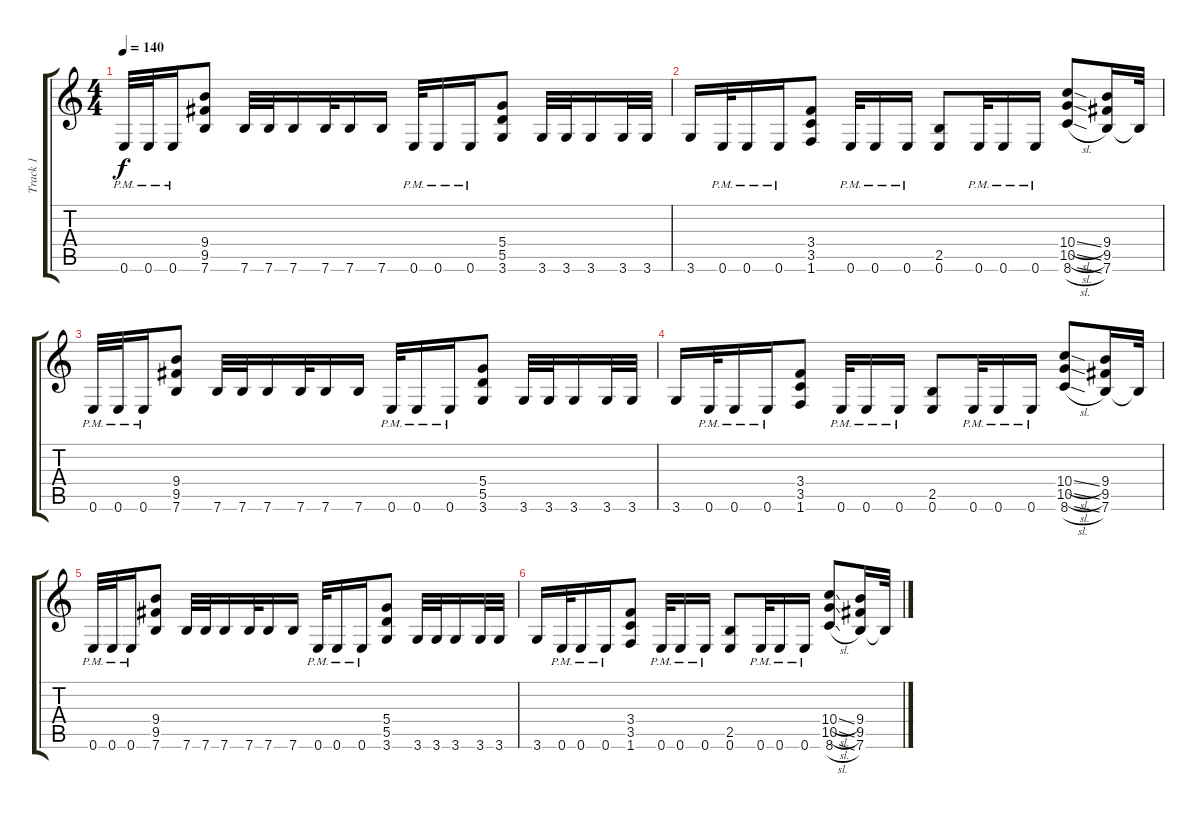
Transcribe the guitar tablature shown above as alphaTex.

\track ("Track 1" "Track 1") {instrument distortionguitar}
\staff {score tabs}
\tuning (E4 B3 G3 D3 A2 E2) {hide}
\ts (4 4)
\tempo 140
\clef g2
\ks c
0.6{pm}.32{dy f} 0.6{pm}.32 0.6{pm}.16 (9.4 9.5 7.6).8 7.6.32 7.6.32 7.6.16 7.6.32 7.6.16 7.6.16 0.6{pm}.32 0.6{pm}.16 0.6{pm}.16 (5.4 5.5 3.6).8 3.6.32 3.6.32 3.6.16 3.6.32 3.6.32 |
3.6.16 0.6{pm}.32 0.6{pm}.16 0.6{pm}.16 (3.4 3.5 1.6).8 0.6{pm}.32 0.6{pm}.16 0.6{pm}.16 (2.5 0.6).8 0.6{pm}.32 0.6{pm}.16 0.6{pm}.16 (10.4{sl} 10.5{sl} 8.6{sl}).8 (9.4 9.5 7.6).16 7.6{t}.32 |
0.6{pm}.32 0.6{pm}.32 0.6{pm}.16 (9.4 9.5 7.6).8 7.6.32 7.6.32 7.6.16 7.6.32 7.6.16 7.6.16 0.6{pm}.32 0.6{pm}.16 0.6{pm}.16 (5.4 5.5 3.6).8 3.6.32 3.6.32 3.6.16 3.6.32 3.6.32 |
3.6.16 0.6{pm}.32 0.6{pm}.16 0.6{pm}.16 (3.4 3.5 1.6).8 0.6{pm}.32 0.6{pm}.16 0.6{pm}.16 (2.5 0.6).8 0.6{pm}.32 0.6{pm}.16 0.6{pm}.16 (10.4{sl} 10.5{sl} 8.6{sl}).8 (9.4 9.5 7.6).16 7.6{t}.32 |
0.6{pm}.32 0.6{pm}.32 0.6{pm}.16 (9.4 9.5 7.6).8 7.6.32 7.6.32 7.6.16 7.6.32 7.6.16 7.6.16 0.6{pm}.32 0.6{pm}.16 0.6{pm}.16 (5.4 5.5 3.6).8 3.6.32 3.6.32 3.6.16 3.6.32 3.6.32 |
3.6.16 0.6{pm}.32 0.6{pm}.16 0.6{pm}.16 (3.4 3.5 1.6).8 0.6{pm}.32 0.6{pm}.16 0.6{pm}.16 (2.5 0.6).8 0.6{pm}.32 0.6{pm}.16 0.6{pm}.16 (10.4{sl} 10.5{sl} 8.6{sl}).8 (9.4 9.5 7.6).16 7.6{t}.32
